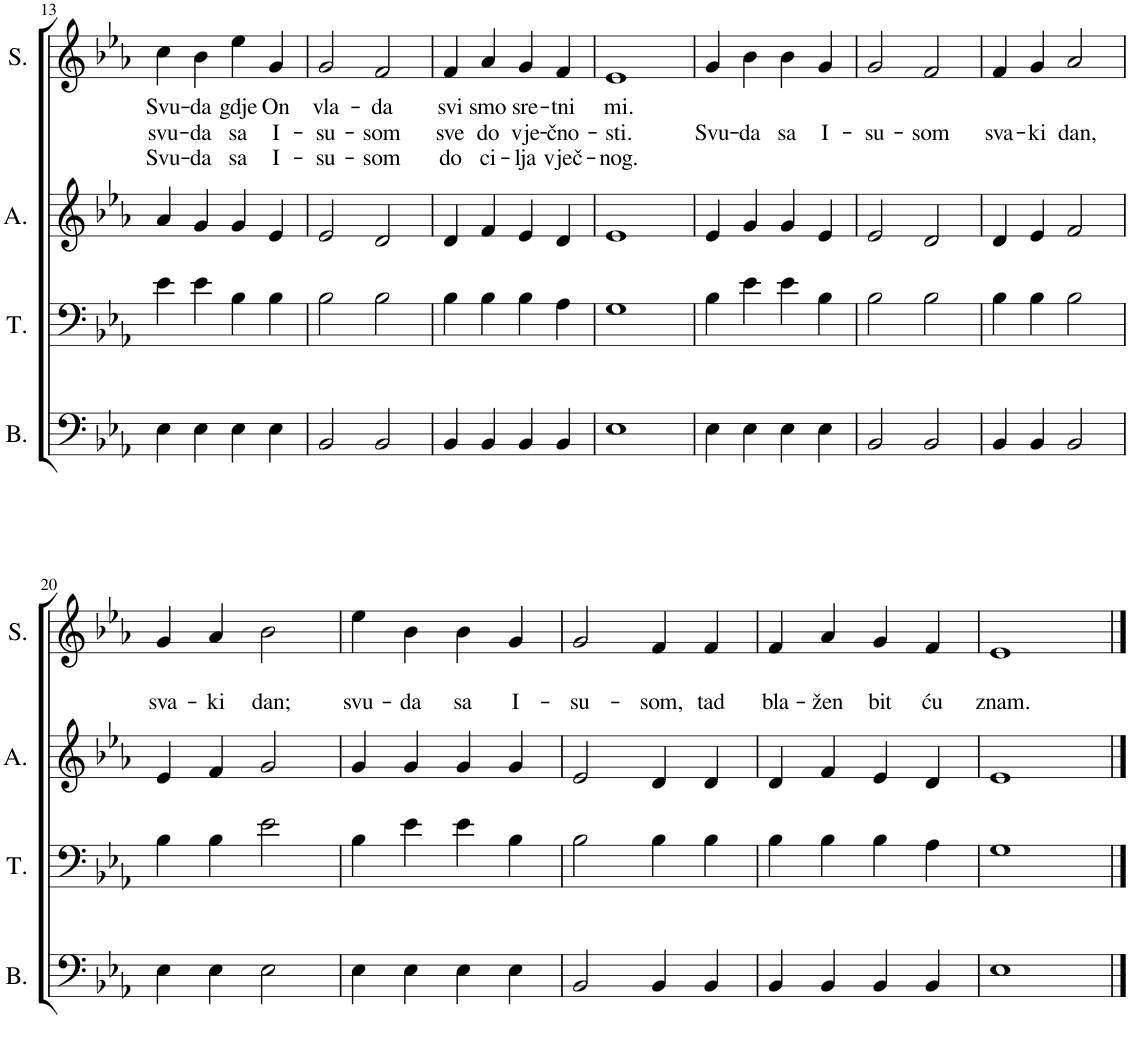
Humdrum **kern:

**kern	**kern	**kern	**kern	**text	**text	**text
*part4	*part3	*part2	*part1	*part1	*part1	*part1
*staff4	*staff3	*staff2	*staff1	*staff1	*staff1	*staff1
*I"Bass	*I"Tenor	*I"Alto	*I"Soprano	*	*	*
*I'B.	*I'T.	*I'A.	*I'S.	*	*	*
!!LO:PB:g=z
*clefF4	*clefF4	*clefG2	*clefG2	*	*	*
*k[b-e-a-]	*k[b-e-a-]	*k[b-e-a-]	*k[b-e-a-]	*	*	*
*M4/4	*M4/4	*M4/4	*M4/4	*	*	*
=13	=13	=13	=13	=13	=13	=13
!	!	!	!	!LO:LY:b	!LO:LY:b	!LO:LY:b
4E-\	4e-\	4a-/	4cc\	Svu-	svu-	Svu-
!	!	!	!	!LO:LY:b	!LO:LY:b	!LO:LY:b
4E-\	4e-\	4g/	4b-\	-da	-da	-da
!	!	!	!	!LO:LY:b	!LO:LY:b	!LO:LY:b
4E-\	4B-\	4g/	4ee-\	gdje	sa	sa
!	!	!	!	!LO:LY:b	!LO:LY:b	!LO:LY:b
4E-\	4B-\	4e-/	4g/	On	I-	I-
=14	=14	=14	=14	=14	=14	=14
!	!	!	!	!LO:LY:b	!LO:LY:b	!LO:LY:b
2BB-/	2B-\	2e-/	2g/	vla-	-su-	-su-
!	!	!	!	!LO:LY:b	!LO:LY:b	!LO:LY:b
2BB-/	2B-\	2d/	2f/	-da	-som	-som
=15	=15	=15	=15	=15	=15	=15
!	!	!	!	!LO:LY:b	!LO:LY:b	!LO:LY:b
4BB-/	4B-\	4d/	4f/	svi	sve	do
!	!	!	!	!LO:LY:b	!LO:LY:b	!LO:LY:b
4BB-/	4B-\	4f/	4a-/	smo	do	ci-
!	!	!	!	!LO:LY:b	!LO:LY:b	!LO:LY:b
4BB-/	4B-\	4e-/	4g/	sre-	vje-	-lja
!	!	!	!	!LO:LY:b	!LO:LY:b	!LO:LY:b
4BB-/	4A-\	4d/	4f/	-tni	-čno-	vječ-
=16	=16	=16	=16	=16	=16	=16
!	!	!	!	!LO:LY:b	!LO:LY:b	!LO:LY:b
1E-	1G	1e-	1e-	mi.	-sti.	-nog.
=17	=17	=17	=17	=17	=17	=17
!	!	!	!	!	!LO:LY:b	!
4E-\	4B-\	4e-/	4g/	.	Svu-	.
!	!	!	!	!	!LO:LY:b	!
4E-\	4e-\	4g/	4b-\	.	-da	.
!	!	!	!	!	!LO:LY:b	!
4E-\	4e-\	4g/	4b-\	.	sa	.
!	!	!	!	!	!LO:LY:b	!
4E-\	4B-\	4e-/	4g/	.	I-	.
=18	=18	=18	=18	=18	=18	=18
!	!	!	!	!	!LO:LY:b	!
2BB-/	2B-\	2e-/	2g/	.	-su-	.
!	!	!	!	!	!LO:LY:b	!
2BB-/	2B-\	2d/	2f/	.	-som	.
=19	=19	=19	=19	=19	=19	=19
!	!	!	!	!	!LO:LY:b	!
4BB-/	4B-\	4d/	4f/	.	sva-	.
!	!	!	!	!	!LO:LY:b	!
4BB-/	4B-\	4e-/	4g/	.	-ki	.
!	!	!	!	!	!LO:LY:b	!
2BB-/	2B-\	2f/	2a-/	.	dan,	.
!!LO:LB:g=z
=20	=20	=20	=20	=20	=20	=20
!	!	!	!	!	!LO:LY:b	!
4E-\	4B-\	4e-/	4g/	.	sva-	.
!	!	!	!	!	!LO:LY:b	!
4E-\	4B-\	4f/	4a-/	.	-ki	.
!	!	!	!	!	!LO:LY:b	!
2E-\	2e-\	2g/	2b-\	.	dan;	.
=21	=21	=21	=21	=21	=21	=21
!	!	!	!	!	!LO:LY:b	!
4E-\	4B-\	4g/	4ee-\	.	svu-	.
!	!	!	!	!	!LO:LY:b	!
4E-\	4e-\	4g/	4b-\	.	-da	.
!	!	!	!	!	!LO:LY:b	!
4E-\	4e-\	4g/	4b-\	.	sa	.
!	!	!	!	!	!LO:LY:b	!
4E-\	4B-\	4g/	4g/	.	I-	.
=22	=22	=22	=22	=22	=22	=22
!	!	!	!	!	!LO:LY:b	!
2BB-/	2B-\	2e-/	2g/	.	-su-	.
!	!	!	!	!	!LO:LY:b	!
4BB-/	4B-\	4d/	4f/	.	-som,	.
!	!	!	!	!	!LO:LY:b	!
4BB-/	4B-\	4d/	4f/	.	tad	.
=23	=23	=23	=23	=23	=23	=23
!	!	!	!	!	!LO:LY:b	!
4BB-/	4B-\	4d/	4f/	.	bla-	.
!	!	!	!	!	!LO:LY:b	!
4BB-/	4B-\	4f/	4a-/	.	-žen	.
!	!	!	!	!	!LO:LY:b	!
4BB-/	4B-\	4e-/	4g/	.	bit	.
!	!	!	!	!	!LO:LY:b	!
4BB-/	4A-\	4d/	4f/	.	ću	.
=24	=24	=24	=24	=24	=24	=24
!	!	!	!	!	!LO:LY:b	!
1E-	1G	1e-	1e-	.	znam.	.
==	==	==	==	==	==	==
*-	*-	*-	*-	*-	*-	*-
